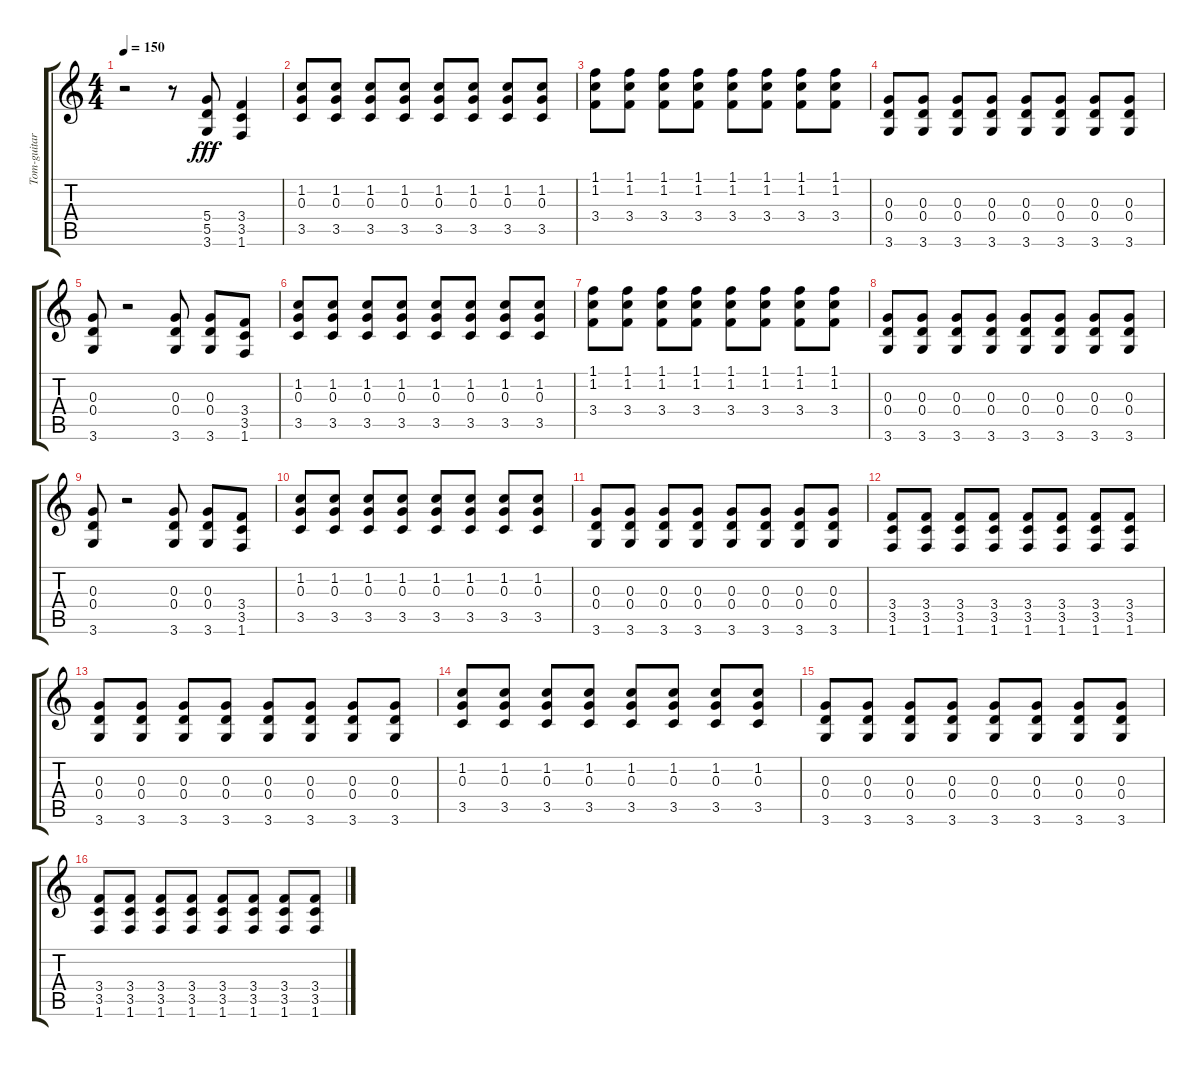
\track ("Tom-guitar" "Tom-guitar") {instrument overdrivenguitar}
\staff {score tabs}
\tuning (E4 B3 G3 D3 A2 E2) {hide}
\ts (4 4)
\tempo 150
\clef g2
\ks c
r.2{dy fff instrument overdrivenguitar} r.8 (5.4 5.5 3.6).8 (3.4 3.5 1.6).4 |
(1.2 0.3 3.5).8 (1.2 0.3 3.5).8 (1.2 0.3 3.5).8 (1.2 0.3 3.5).8 (1.2 0.3 3.5).8 (1.2 0.3 3.5).8 (1.2 0.3 3.5).8 (1.2 0.3 3.5).8 |
(1.1 1.2 3.4).8 (1.1 1.2 3.4).8 (1.1 1.2 3.4).8 (1.1 1.2 3.4).8 (1.1 1.2 3.4).8 (1.1 1.2 3.4).8 (1.1 1.2 3.4).8 (1.1 1.2 3.4).8 |
(0.3 0.4 3.6).8 (0.3 0.4 3.6).8 (0.3 0.4 3.6).8 (0.3 0.4 3.6).8 (0.3 0.4 3.6).8 (0.3 0.4 3.6).8 (0.3 0.4 3.6).8 (0.3 0.4 3.6).8 |
(0.3 0.4 3.6).8 r.2 (0.3 0.4 3.6).8 (0.3 0.4 3.6).8 (3.4 3.5 1.6).8 |
(1.2 0.3 3.5).8 (1.2 0.3 3.5).8 (1.2 0.3 3.5).8 (1.2 0.3 3.5).8 (1.2 0.3 3.5).8 (1.2 0.3 3.5).8 (1.2 0.3 3.5).8 (1.2 0.3 3.5).8 |
(1.1 1.2 3.4).8 (1.1 1.2 3.4).8 (1.1 1.2 3.4).8 (1.1 1.2 3.4).8 (1.1 1.2 3.4).8 (1.1 1.2 3.4).8 (1.1 1.2 3.4).8 (1.1 1.2 3.4).8 |
(0.3 0.4 3.6).8 (0.3 0.4 3.6).8 (0.3 0.4 3.6).8 (0.3 0.4 3.6).8 (0.3 0.4 3.6).8 (0.3 0.4 3.6).8 (0.3 0.4 3.6).8 (0.3 0.4 3.6).8 |
(0.3 0.4 3.6).8 r.2 (0.3 0.4 3.6).8 (0.3 0.4 3.6).8 (3.4 3.5 1.6).8 |
(1.2 0.3 3.5).8{instrument electricguitarmuted} (1.2 0.3 3.5).8 (1.2 0.3 3.5).8 (1.2 0.3 3.5).8 (1.2 0.3 3.5).8 (1.2 0.3 3.5).8 (1.2 0.3 3.5).8 (1.2 0.3 3.5).8 |
(0.3 0.4 3.6).8 (0.3 0.4 3.6).8 (0.3 0.4 3.6).8 (0.3 0.4 3.6).8 (0.3 0.4 3.6).8 (0.3 0.4 3.6).8 (0.3 0.4 3.6).8 (0.3 0.4 3.6).8 |
(3.4 3.5 1.6).8 (3.4 3.5 1.6).8 (3.4 3.5 1.6).8 (3.4 3.5 1.6).8 (3.4 3.5 1.6).8 (3.4 3.5 1.6).8 (3.4 3.5 1.6).8 (3.4 3.5 1.6).8 |
(0.3 0.4 3.6).8 (0.3 0.4 3.6).8 (0.3 0.4 3.6).8 (0.3 0.4 3.6).8 (0.3 0.4 3.6).8 (0.3 0.4 3.6).8 (0.3 0.4 3.6).8 (0.3 0.4 3.6).8 |
(1.2 0.3 3.5).8{instrument electricguitarmuted} (1.2 0.3 3.5).8 (1.2 0.3 3.5).8 (1.2 0.3 3.5).8 (1.2 0.3 3.5).8 (1.2 0.3 3.5).8 (1.2 0.3 3.5).8 (1.2 0.3 3.5).8 |
(0.3 0.4 3.6).8 (0.3 0.4 3.6).8 (0.3 0.4 3.6).8 (0.3 0.4 3.6).8 (0.3 0.4 3.6).8 (0.3 0.4 3.6).8 (0.3 0.4 3.6).8 (0.3 0.4 3.6).8 |
(3.4 3.5 1.6).8 (3.4 3.5 1.6).8 (3.4 3.5 1.6).8 (3.4 3.5 1.6).8 (3.4 3.5 1.6).8 (3.4 3.5 1.6).8 (3.4 3.5 1.6).8 (3.4 3.5 1.6).8
